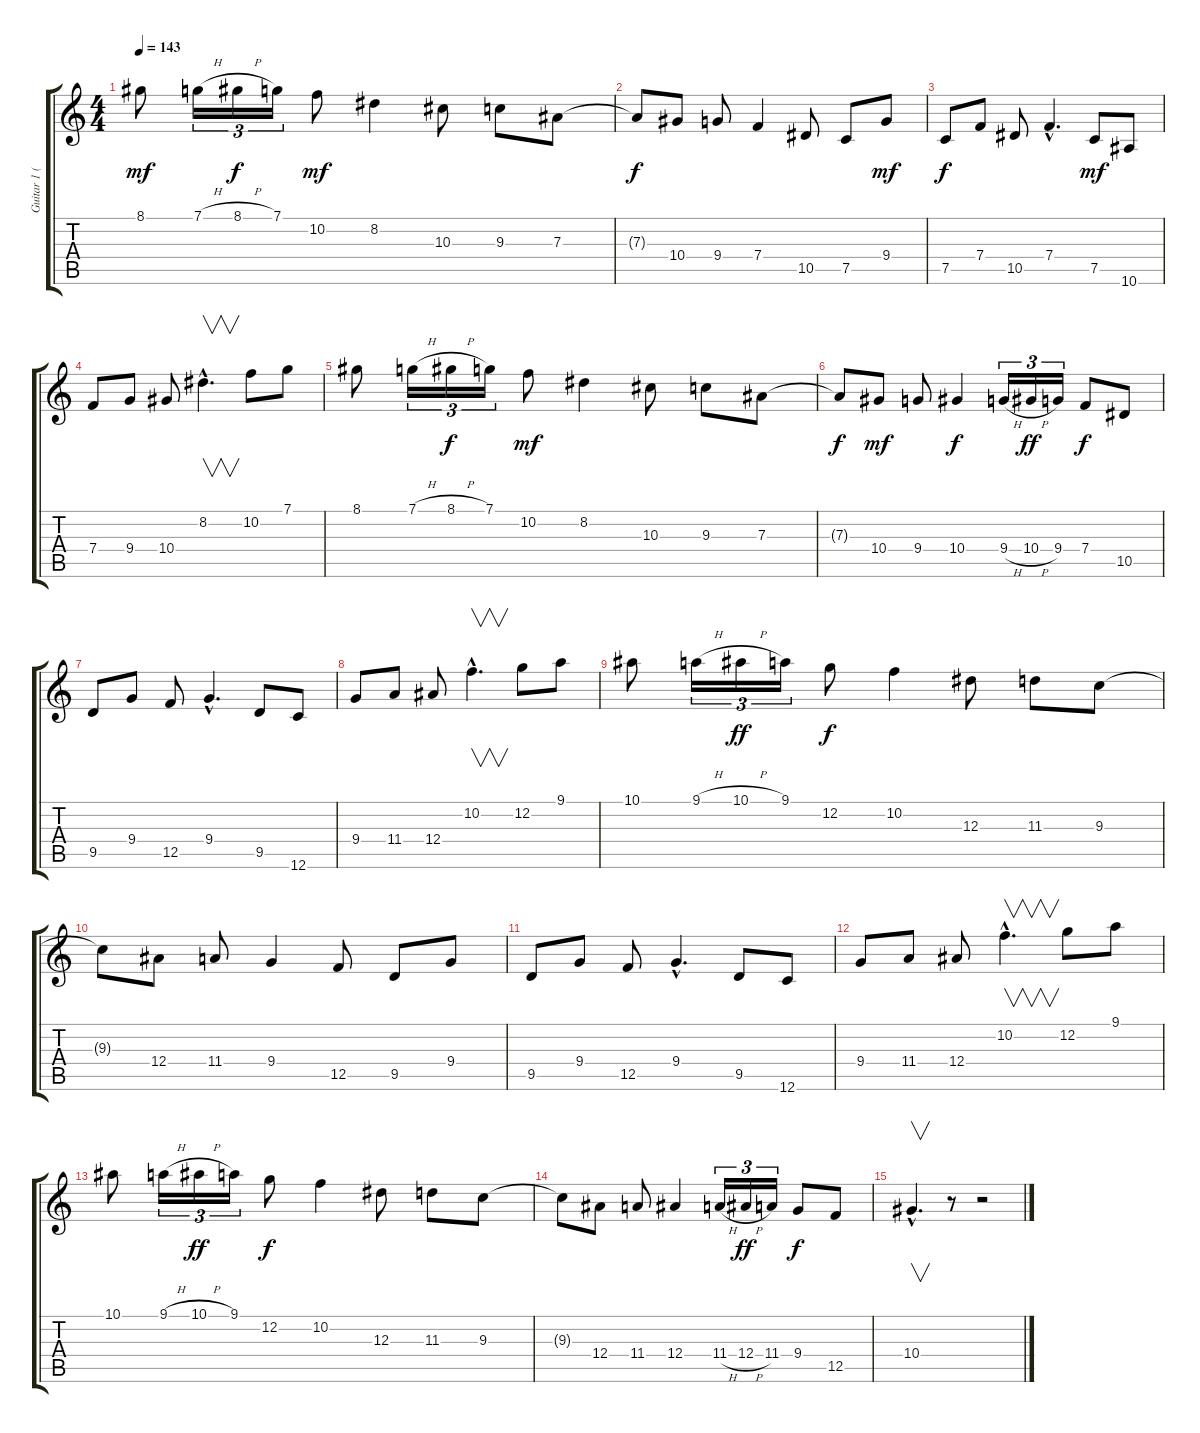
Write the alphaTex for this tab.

\track ("Guitar 1 (Lead)" "Guitar 1 (") {instrument distortionguitar}
\staff {score tabs}
\tuning (C4 G3 Eb3 Bb2 F2 C2) {hide}
\ts (4 4)
\tempo 143
\clef g2
\ks c
8.1.8{dy mf} 7.1{h}.16{tu (3 2)} 8.1{h}.16{tu (3 2) dy f} 7.1.16{tu (3 2)} 10.2.8{dy mf} 8.2.4 10.3.8 9.3.8 7.3.8 |
7.3{t}.8{dy f} 10.4.8 9.4.8 7.4.4 10.5.8 7.5.8 9.4.8{dy mf} |
7.5.8{dy f} 7.4.8 10.5.8 7.4{hac}.4{d} 7.5.8{dy mf} 10.6.8 |
7.4.8 9.4.8 10.4.8 8.2{hac}.4{v d} 10.2.8 7.1.8 |
8.1.8 7.1{h}.16{tu (3 2)} 8.1{h}.16{tu (3 2) dy f} 7.1.16{tu (3 2)} 10.2.8{dy mf} 8.2.4 10.3.8 9.3.8 7.3.8 |
7.3{t}.8{dy f} 10.4.8{dy mf} 9.4.8 10.4.4{dy f} 9.4{h}.16{tu (3 2)} 10.4{h}.16{tu (3 2) dy ff} 9.4.16{tu (3 2)} 7.4.8{dy f} 10.5.8 |
9.5.8{balance 5} 9.4.8 12.5.8 9.4{hac}.4{d} 9.5.8 12.6.8 |
9.4.8 11.4.8 12.4.8 10.2{hac}.4{v d} 12.2.8 9.1.8 |
10.1.8 9.1{h}.16{tu (3 2)} 10.1{h}.16{tu (3 2) dy ff} 9.1.16{tu (3 2)} 12.2.8{dy f} 10.2.4 12.3.8 11.3.8 9.3.8 |
9.3{t}.8 12.4.8 11.4.8 9.4.4 12.5.8 9.5.8 9.4.8 |
9.5.8 9.4.8 12.5.8 9.4{hac}.4{d} 9.5.8 12.6.8 |
9.4.8 11.4.8 12.4.8 10.2{hac}.4{v d} 12.2.8 9.1.8 |
10.1.8 9.1{h}.16{tu (3 2)} 10.1{h}.16{tu (3 2) dy ff} 9.1.16{tu (3 2)} 12.2.8{dy f} 10.2.4 12.3.8 11.3.8 9.3.8 |
9.3{t}.8 12.4.8 11.4.8 12.4.4 11.4{h}.16{tu (3 2)} 12.4{h}.16{tu (3 2) dy ff} 11.4.16{tu (3 2)} 9.4.8{dy f} 12.5.8 |
10.4{hac}.4{v d} r.8 r.2
